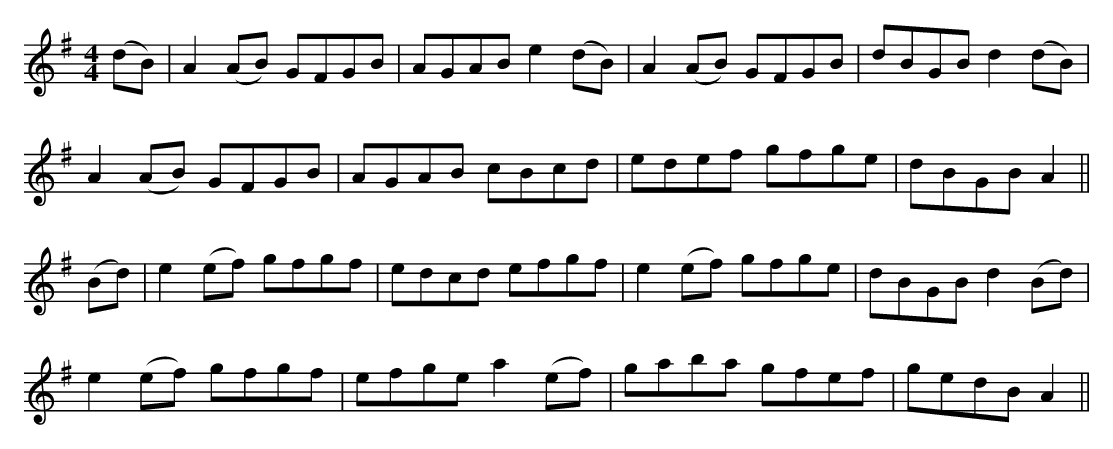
X:1
M:4/4
K:Ador
(dB)|A2 (AB) GFGB|AGAB e2 (dB)|A2 (AB) GFGB|dBGB d2 (dB)|
A2 (AB) GFGB|AGAB cBcd|edef gfge|dBGB A2||
(Bd)|e2 (ef) gfgf|edcd efgf|e2 (ef) gfge|dBGB d2 (Bd)|
e2 (ef) gfgf|efge a2 (ef)|gaba gfef|gedB A2||
